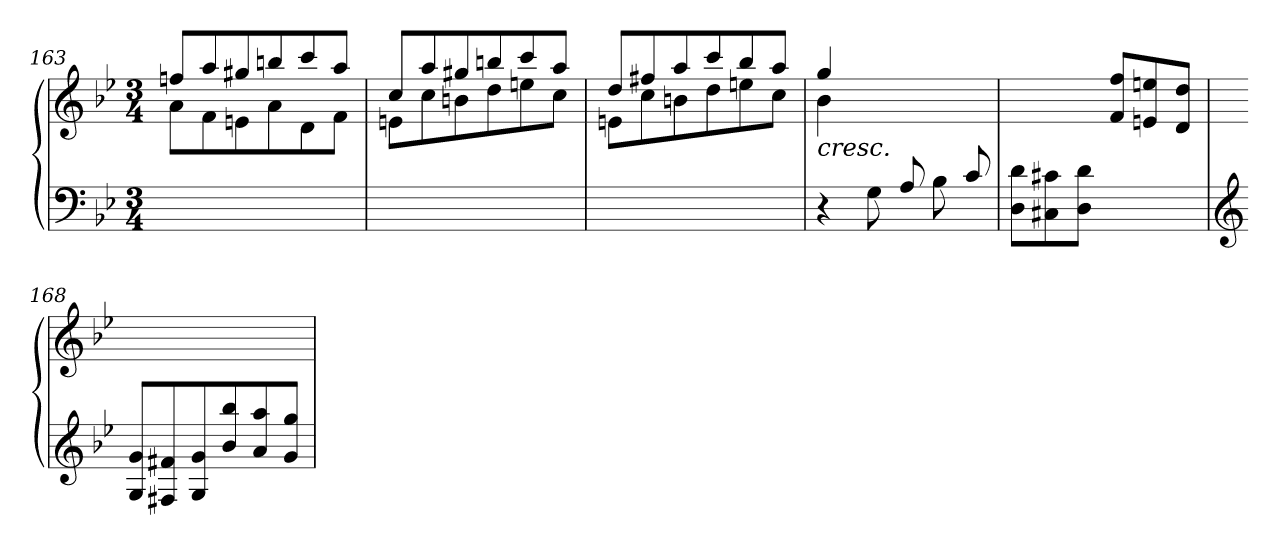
**kern	**kern
*part2	*part1
*staff2	*staff1
*clefF4	*clefG2
*k[b-e-]	*k[b-e-]
*B-:	*B-:
*M3/4	*M3/4
=163	=163
*	*^
2.ryy	8ffn/L	8a\L
.	8aa/	8f\
.	8gg#X/	8en\
.	8bbn/	8a\
.	8ccc/	8d\
.	8aa/J	8f\J
=164	=164	=164
2.ryy	8cc/L	8en\L
.	8aa/	8cc\
.	8gg#X/	8bn\
.	8bbn/	8dd\
.	8ccc/	8een\
.	8aa/J	8cc\J
=165	=165	=165
2.ryy	8dd/L	8en\L
.	8ff#X/	8cc\
.	8aa/	8bn\
.	8ccc/	8dd\
.	8bb-/	8een\
.	8aa/J	8cc\J
=166	=166	=166
!	!LO:TX:b:i:t=cresc.	!
4r	4gg/	4b-\
8G\	2ryy	4ryy
8A/	.	.
8B-\	.	4ryy
8c/	.	.
*	*v	*v
!!LO:LB:g=z
=167	=167
8D\ 8d\L	4ryy
8C#X\ 8c#X\	.
8D\ 8d\J	8ryy
4.ryy	8f/ 8ff/L
.	8en/ 8een/
.	8d/ 8dd/J
=168	=168
*clefG2	*
8G/ 8g/L	2.ryy
8F#X/ 8f#X/	.
8G/ 8g/	.
8b-\ 8bb-\	.
8a\ 8aa\	.
8g\ 8gg\J	.
=	=
*-	*-
